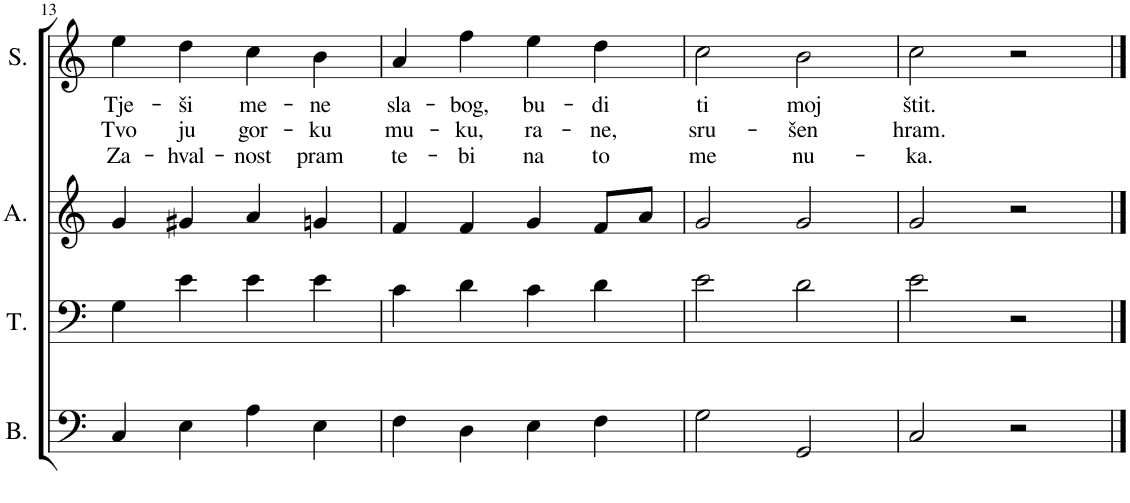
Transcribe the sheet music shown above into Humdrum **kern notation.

**kern	**kern	**kern	**kern	**text	**text	**text
*part4	*part3	*part2	*part1	*part1	*part1	*part1
*staff4	*staff3	*staff2	*staff1	*staff1	*staff1	*staff1
*I"Bass	*I"Tenor	*I"Alto	*I"Soprano	*	*	*
*I'B.	*I'T.	*I'A.	*I'S.	*	*	*
!!LO:PB:g=z
*clefF4	*clefF4	*clefG2	*clefG2	*	*	*
*k[]	*k[]	*k[]	*k[]	*	*	*
*M4/4	*M4/4	*M4/4	*M4/4	*	*	*
=13	=13	=13	=13	=13	=13	=13
!	!	!	!	!LO:LY:b	!LO:LY:b	!LO:LY:b
4C/	4G\	4g/	4ee\	Tje-	Tvo	Za-
!	!	!	!	!LO:LY:b	!LO:LY:b	!LO:LY:b
4E\	4e\	4g#X/	4dd\	-ši	ju	-hval-
!	!	!	!	!LO:LY:b	!LO:LY:b	!LO:LY:b
4A\	4e\	4a/	4cc\	me-	gor-	-nost
!	!	!	!	!LO:LY:b	!LO:LY:b	!LO:LY:b
4E\	4e\	4gn/	4b\	-ne	-ku	pram
=14	=14	=14	=14	=14	=14	=14
!	!	!	!	!LO:LY:b	!LO:LY:b	!LO:LY:b
4F\	4c\	4f/	4a/	sla-	mu-	te-
!	!	!	!	!LO:LY:b	!LO:LY:b	!LO:LY:b
4D\	4d\	4f/	4ff\	-bog,	-ku,	-bi
!	!	!	!	!LO:LY:b	!LO:LY:b	!LO:LY:b
4E\	4c\	4g/	4ee\	bu-	ra-	na
!	!	!	!	!LO:LY:b	!LO:LY:b	!LO:LY:b
4F\	4d\	8f/L	4dd\	-di	-ne,	to
.	.	8a/J	.	.	.	.
=15	=15	=15	=15	=15	=15	=15
!	!	!	!	!LO:LY:b	!LO:LY:b	!LO:LY:b
2G\	2e\	2g/	2cc\	ti	sru-	me
!	!	!	!	!LO:LY:b	!LO:LY:b	!LO:LY:b
2GG/	2d\	2g/	2b\	moj	-šen	nu-
=16	=16	=16	=16	=16	=16	=16
!	!	!	!	!LO:LY:b	!LO:LY:b	!LO:LY:b
2C/	2e\	2g/	2cc\	štit.	hram.	-ka.
2r	2r	2r	2r	.	.	.
==	==	==	==	==	==	==
*-	*-	*-	*-	*-	*-	*-
